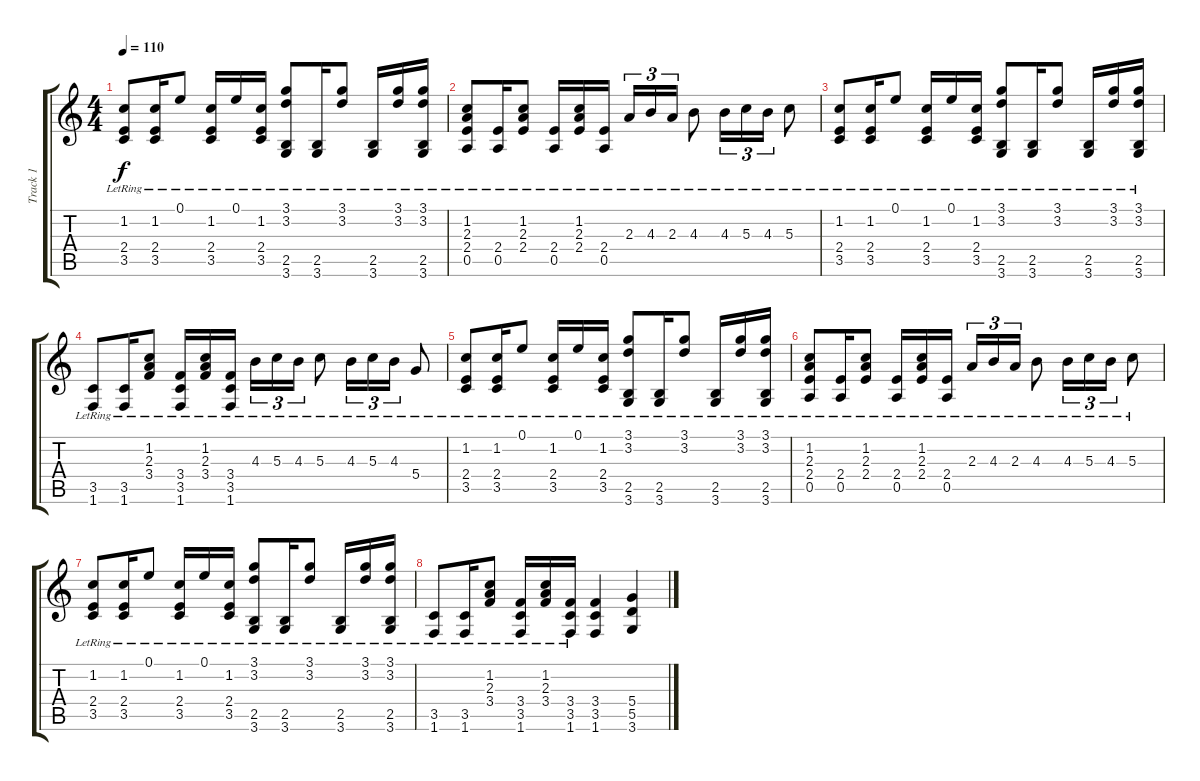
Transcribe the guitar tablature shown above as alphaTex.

\track ("Track 1" "Track 1") {instrument acousticguitarsteel}
\staff {score tabs}
\tuning (E4 B3 G3 D3 A2 E2) {hide}
\ts (4 4)
\tempo 110
\clef g2
\ks c
(1.2 2.4 3.5{lr}).8{dy f instrument acousticguitarsteel} (1.2 2.4 3.5{lr}).16 0.1{lr}.8 (1.2 2.4 3.5{lr}).16 0.1{lr}.16 (1.2 2.4 3.5{lr}).16 (3.1 3.2 2.5 3.6{lr}).8 (2.5 3.6{lr}).16 (3.1 3.2{lr}).8 (2.5 3.6{lr}).16 (3.1 3.2{lr}).16 (3.1 3.2 2.5 3.6{lr}).16 |
(1.2{lr} 2.3{lr} 2.4{lr} 0.5{lr}).8 (2.4{lr} 0.5{lr}).16 (1.2{lr} 2.3{lr} 2.4{lr}).8 (2.4{lr} 0.5{lr}).16 (1.2{lr} 2.3{lr} 2.4{lr}).16 (2.4{lr} 0.5{lr}).16 2.3{lr}.16{tu (3 2)} 4.3{lr}.16{tu (3 2)} 2.3{lr}.16{tu (3 2)} 4.3{lr}.8 4.3{lr}.16{tu (3 2)} 5.3{lr}.16{tu (3 2)} 4.3{lr}.16{tu (3 2)} 5.3{lr}.8 |
(1.2 2.4 3.5{lr}).8{instrument acousticguitarsteel} (1.2 2.4 3.5{lr}).16 0.1{lr}.8 (1.2 2.4 3.5{lr}).16 0.1{lr}.16 (1.2 2.4 3.5{lr}).16 (3.1 3.2 2.5 3.6{lr}).8 (2.5 3.6{lr}).16 (3.1 3.2{lr}).8 (2.5 3.6{lr}).16 (3.1 3.2{lr}).16 (3.1 3.2 2.5 3.6{lr}).16 |
(3.5 1.6{lr}).8 (3.5 1.6{lr}).16 (1.2{lr} 2.3 3.4).8 (3.4 3.5 1.6{lr}).16 (1.2{lr} 2.3 3.4).16 (3.4 3.5 1.6{lr}).16 4.3{lr}.16{tu (3 2)} 5.3{lr}.16{tu (3 2)} 4.3{lr}.16{tu (3 2)} 5.3{lr}.8 4.3{lr}.16{tu (3 2)} 5.3{lr}.16{tu (3 2)} 4.3{lr}.16{tu (3 2)} 5.4{lr}.8 |
(1.2 2.4 3.5{lr}).8{instrument acousticguitarsteel} (1.2 2.4 3.5{lr}).16 0.1{lr}.8 (1.2 2.4 3.5{lr}).16 0.1{lr}.16 (1.2 2.4 3.5{lr}).16 (3.1 3.2 2.5 3.6{lr}).8 (2.5 3.6{lr}).16 (3.1 3.2{lr}).8 (2.5 3.6{lr}).16 (3.1 3.2{lr}).16 (3.1 3.2 2.5 3.6{lr}).16 |
(1.2{lr} 2.3{lr} 2.4{lr} 0.5{lr}).8 (2.4{lr} 0.5{lr}).16 (1.2{lr} 2.3{lr} 2.4{lr}).8 (2.4{lr} 0.5{lr}).16 (1.2{lr} 2.3{lr} 2.4{lr}).16 (2.4{lr} 0.5{lr}).16 2.3{lr}.16{tu (3 2)} 4.3{lr}.16{tu (3 2)} 2.3{lr}.16{tu (3 2)} 4.3{lr}.8 4.3{lr}.16{tu (3 2)} 5.3{lr}.16{tu (3 2)} 4.3{lr}.16{tu (3 2)} 5.3{lr}.8 |
(1.2 2.4 3.5{lr}).8{instrument acousticguitarsteel} (1.2 2.4 3.5{lr}).16 0.1{lr}.8 (1.2 2.4 3.5{lr}).16 0.1{lr}.16 (1.2 2.4 3.5{lr}).16 (3.1 3.2 2.5 3.6{lr}).8 (2.5 3.6{lr}).16 (3.1 3.2{lr}).8 (2.5 3.6{lr}).16 (3.1 3.2{lr}).16 (3.1 3.2 2.5 3.6{lr}).16 |
(3.5 1.6{lr}).8 (3.5 1.6{lr}).16 (1.2{lr} 2.3 3.4).8 (3.4 3.5 1.6{lr}).16 (1.2{lr} 2.3 3.4).16 (3.4 3.5 1.6{lr}).16 (3.4 3.5 1.6).4{instrument overdrivenguitar} (5.4 5.5 3.6).4
